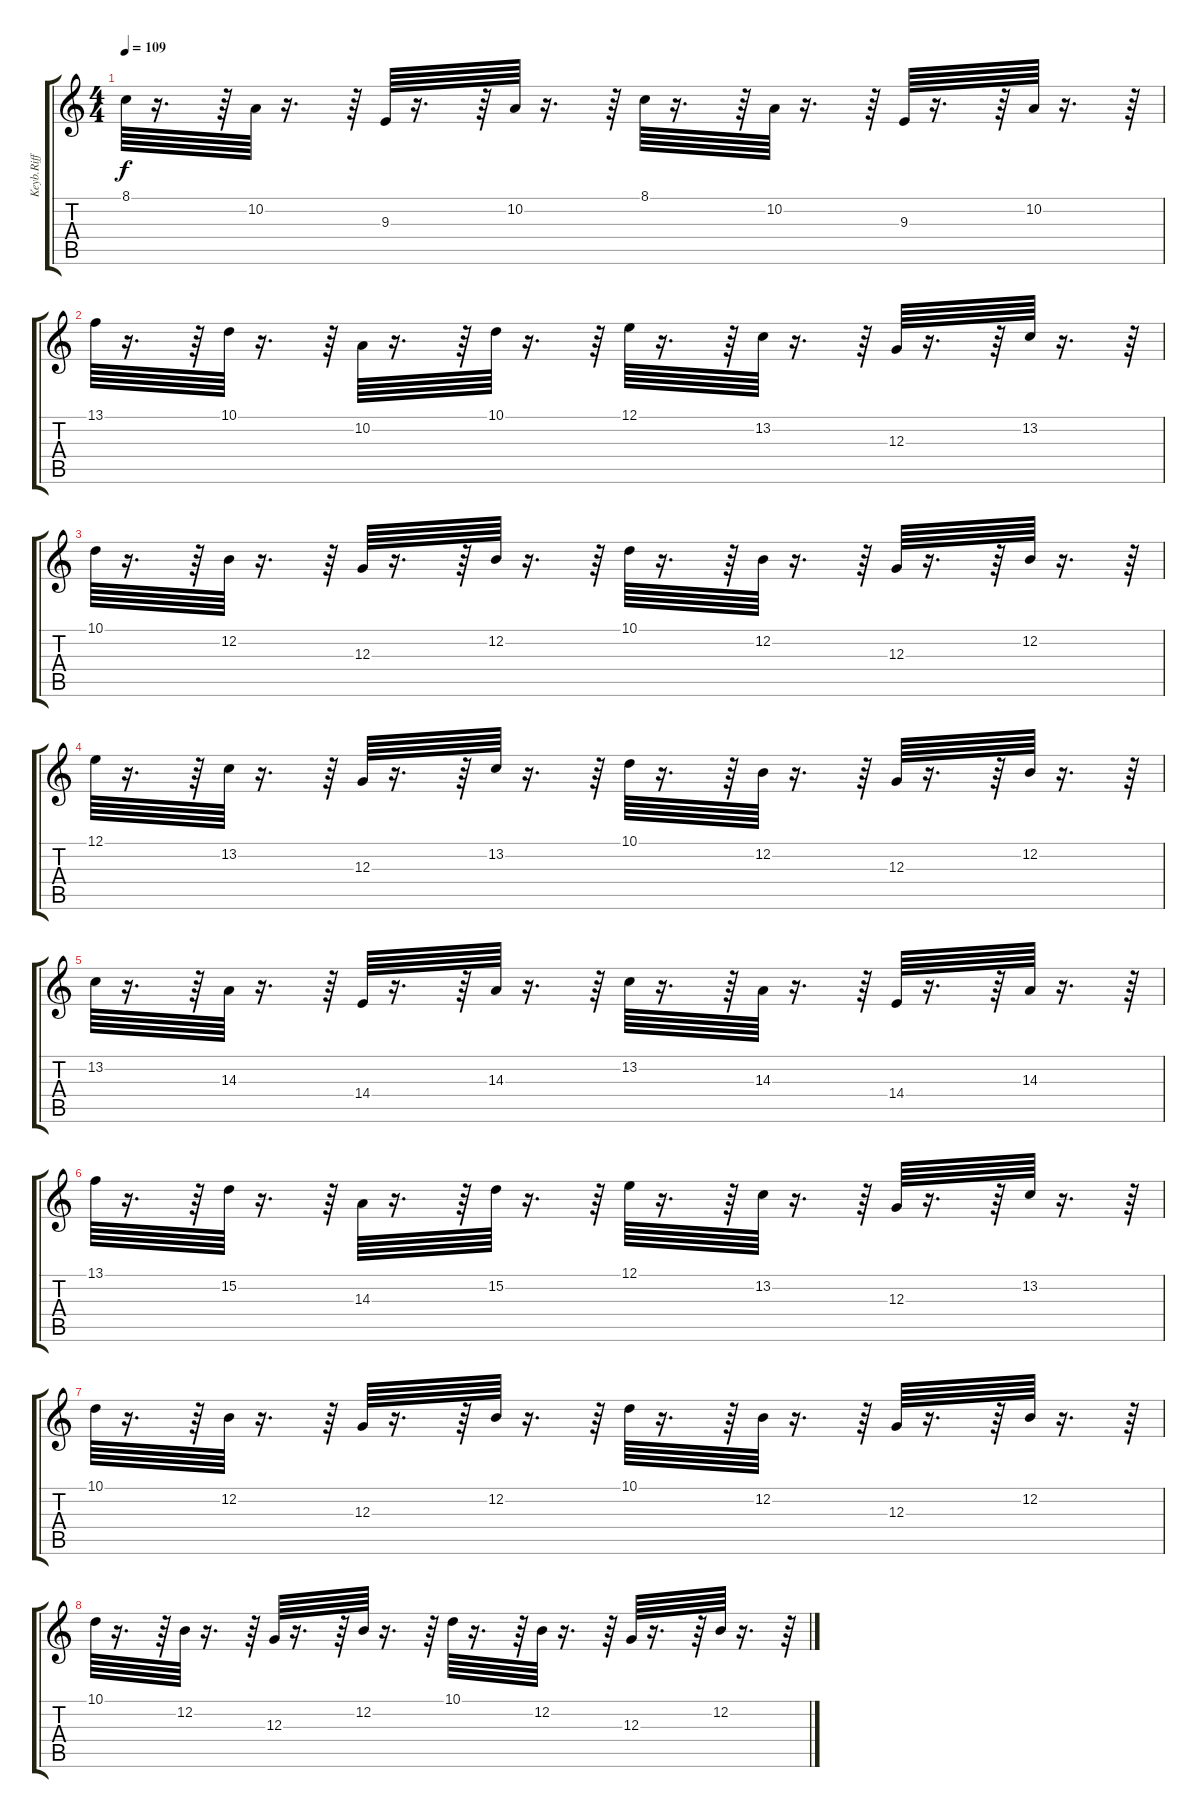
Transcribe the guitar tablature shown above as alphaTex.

\track ("Keyb.Riff" "Keyb.Riff") {instrument fx4atmosphere}
\staff {score tabs}
\tuning (E4 B3 G3 D3 A2 E2) {hide}
\ts (4 4)
\tempo 109
\clef g2
\ks c
8.1.64{dy f} r.16{d} r.64 10.2.64 r.16{d} r.64 9.3.64 r.16{d} r.64 10.2.64 r.16{d} r.64 8.1.64 r.16{d} r.64 10.2.64 r.16{d} r.64 9.3.64 r.16{d} r.64 10.2.64 r.16{d} r.64 |
13.1.64 r.16{d} r.64 10.1.64 r.16{d} r.64 10.2.64 r.16{d} r.64 10.1.64 r.16{d} r.64 12.1.64 r.16{d} r.64 13.2.64 r.16{d} r.64 12.3.64 r.16{d} r.64 13.2.64 r.16{d} r.64 |
10.1.64 r.16{d} r.64 12.2.64 r.16{d} r.64 12.3.64 r.16{d} r.64 12.2.64 r.16{d} r.64 10.1.64 r.16{d} r.64 12.2.64 r.16{d} r.64 12.3.64 r.16{d} r.64 12.2.64 r.16{d} r.64 |
12.1.64 r.16{d} r.64 13.2.64 r.16{d} r.64 12.3.64 r.16{d} r.64 13.2.64 r.16{d} r.64 10.1.64 r.16{d} r.64 12.2.64 r.16{d} r.64 12.3.64 r.16{d} r.64 12.2.64 r.16{d} r.64 |
13.2.64 r.16{d} r.64 14.3.64 r.16{d} r.64 14.4.64 r.16{d} r.64 14.3.64 r.16{d} r.64 13.2.64 r.16{d} r.64 14.3.64 r.16{d} r.64 14.4.64 r.16{d} r.64 14.3.64 r.16{d} r.64 |
13.1.64 r.16{d} r.64 15.2.64 r.16{d} r.64 14.3.64 r.16{d} r.64 15.2.64 r.16{d} r.64 12.1.64 r.16{d} r.64 13.2.64 r.16{d} r.64 12.3.64 r.16{d} r.64 13.2.64 r.16{d} r.64 |
10.1.64 r.16{d} r.64 12.2.64 r.16{d} r.64 12.3.64 r.16{d} r.64 12.2.64 r.16{d} r.64 10.1.64 r.16{d} r.64 12.2.64 r.16{d} r.64 12.3.64 r.16{d} r.64 12.2.64 r.16{d} r.64 |
10.1.64 r.16{d} r.64 12.2.64 r.16{d} r.64 12.3.64 r.16{d} r.64 12.2.64 r.16{d} r.64 10.1.64 r.16{d} r.64 12.2.64 r.16{d} r.64 12.3.64 r.16{d} r.64 12.2.64 r.16{d} r.64
